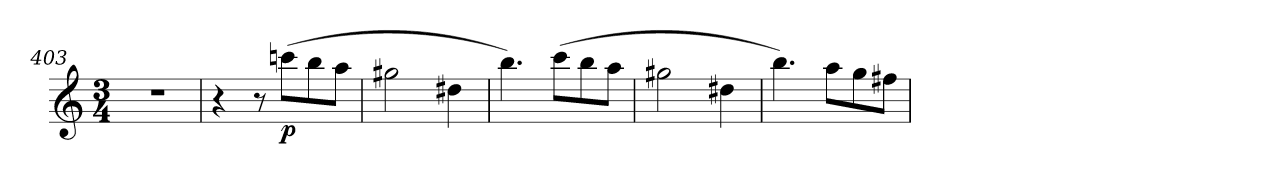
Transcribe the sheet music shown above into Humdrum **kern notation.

**kern	**dynam
*part1	*part1
*staff1	*staff1
*clefG2	*
*k[]	*
*M3/4	*
=403	=403
2.rdd	.
=404	=404
4r	.
8r	.
!	!LO:DY:b
(>8cccn\L	p
8bb\	.
8aa\J	.
=405	=405
2gg#X\	.
4dd#X\	.
=406	=406
4.bb\)	.
(>8ccc\L	.
8bb\	.
8aa\J	.
=407	=407
2gg#X\	.
4dd#X\	.
=408	=408
4.bb\)	.
8aa\L	.
8gg\	.
8ff#X\J	.
=	=
*-	*-
